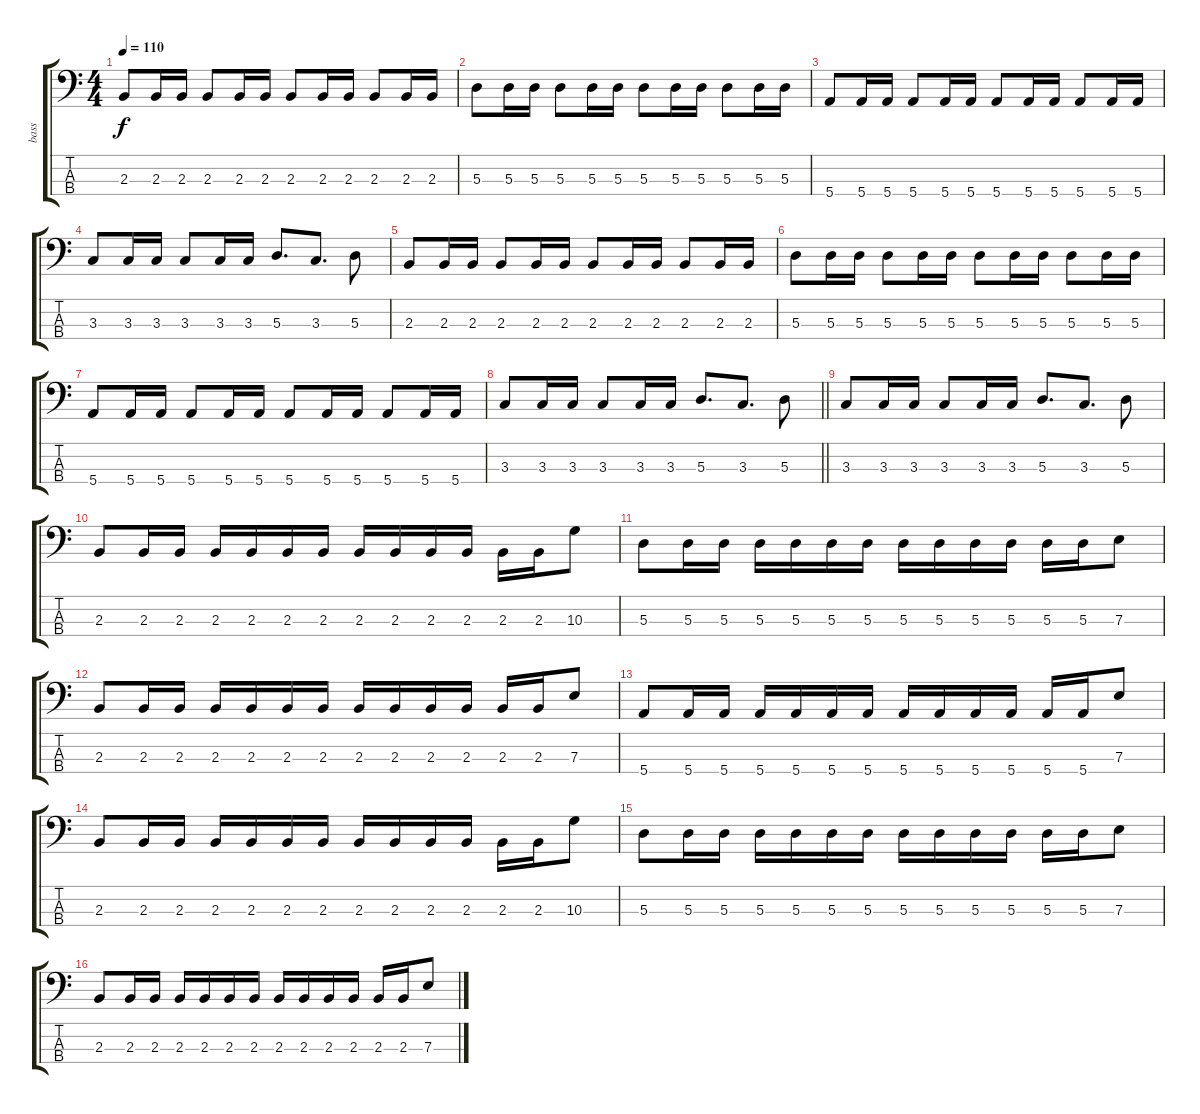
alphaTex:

\track ("bass" "bass") {instrument electricbasspick}
\staff {score tabs}
\tuning (G2 D2 A1 E1) {hide}
\ts (4 4)
\tempo 110
\clef f4
\ks c
2.3.8{dy f volume 8} 2.3.16 2.3.16 2.3.8 2.3.16 2.3.16 2.3.8 2.3.16 2.3.16 2.3.8 2.3.16 2.3.16 |
5.3.8 5.3.16 5.3.16 5.3.8 5.3.16 5.3.16 5.3.8 5.3.16 5.3.16 5.3.8 5.3.16 5.3.16 |
5.4.8 5.4.16 5.4.16 5.4.8 5.4.16 5.4.16 5.4.8 5.4.16 5.4.16 5.4.8 5.4.16 5.4.16 |
3.3.8 3.3.16 3.3.16 3.3.8 3.3.16 3.3.16 5.3.8{d} 3.3.8{d} 5.3.8 |
2.3.8 2.3.16 2.3.16 2.3.8 2.3.16 2.3.16 2.3.8 2.3.16 2.3.16 2.3.8 2.3.16 2.3.16 |
5.3.8 5.3.16 5.3.16 5.3.8 5.3.16 5.3.16 5.3.8 5.3.16 5.3.16 5.3.8 5.3.16 5.3.16 |
5.4.8 5.4.16 5.4.16 5.4.8 5.4.16 5.4.16 5.4.8 5.4.16 5.4.16 5.4.8 5.4.16 5.4.16 |
\barLineRight lightlight
3.3.8 3.3.16 3.3.16 3.3.8 3.3.16 3.3.16 5.3.8{d} 3.3.8{d} 5.3.8 |
3.3.8 3.3.16 3.3.16 3.3.8 3.3.16 3.3.16 5.3.8{d} 3.3.8{d} 5.3.8 |
2.3.8{volume 13} 2.3.16 2.3.16 2.3.16 2.3.16 2.3.16 2.3.16 2.3.16 2.3.16 2.3.16 2.3.16 2.3.16 2.3.16 10.3.8 |
5.3.8 5.3.16 5.3.16 5.3.16 5.3.16 5.3.16 5.3.16 5.3.16 5.3.16 5.3.16 5.3.16 5.3.16 5.3.16 7.3.8 |
2.3.8 2.3.16 2.3.16 2.3.16 2.3.16 2.3.16 2.3.16 2.3.16 2.3.16 2.3.16 2.3.16 2.3.16 2.3.16 7.3.8 |
5.4.8 5.4.16 5.4.16 5.4.16 5.4.16 5.4.16 5.4.16 5.4.16 5.4.16 5.4.16 5.4.16 5.4.16 5.4.16 7.3.8 |
2.3.8 2.3.16 2.3.16 2.3.16 2.3.16 2.3.16 2.3.16 2.3.16 2.3.16 2.3.16 2.3.16 2.3.16 2.3.16 10.3.8 |
5.3.8 5.3.16 5.3.16 5.3.16 5.3.16 5.3.16 5.3.16 5.3.16 5.3.16 5.3.16 5.3.16 5.3.16 5.3.16 7.3.8 |
2.3.8 2.3.16 2.3.16 2.3.16 2.3.16 2.3.16 2.3.16 2.3.16 2.3.16 2.3.16 2.3.16 2.3.16 2.3.16 7.3.8
